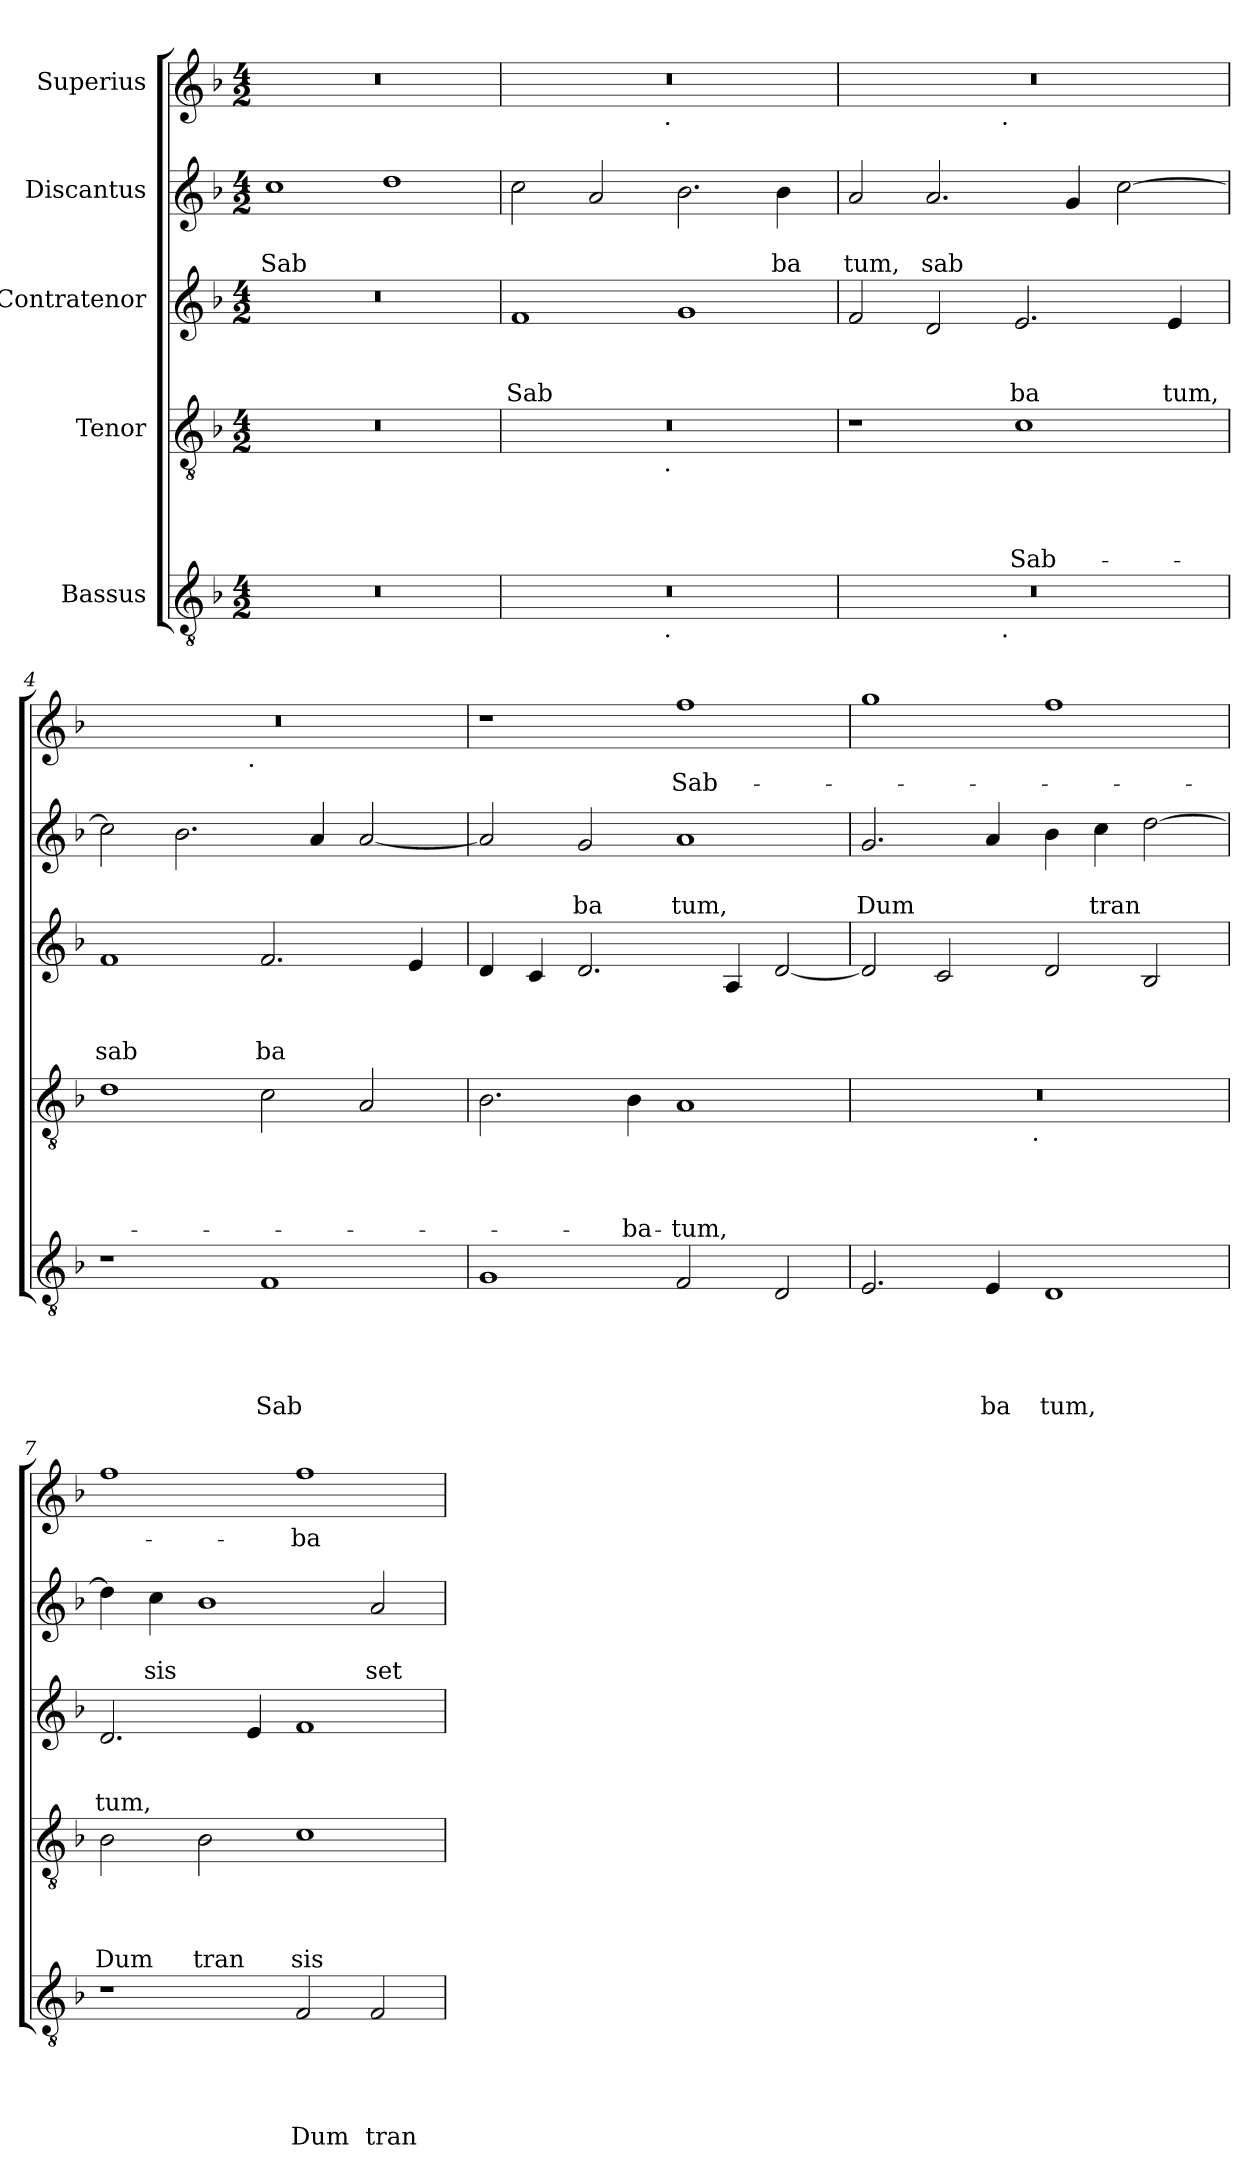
**kern	**text	**text	**text	**text	**text	**kern	**text	**text	**text	**text	**kern	**text	**text	**text	**kern	**text	**text	**kern	**text
*part5	*part5	*part5	*part5	*part5	*part5	*part4	*part4	*part4	*part4	*part4	*part3	*part3	*part3	*part3	*part2	*part2	*part2	*part1	*part1
*staff5	*staff5	*staff5	*staff5	*staff5	*staff5	*staff4	*staff4	*staff4	*staff4	*staff4	*staff3	*staff3	*staff3	*staff3	*staff2	*staff2	*staff2	*staff1	*staff1
*I"Bassus	*	*	*	*	*	*I"Tenor	*	*	*	*	*I"Contratenor	*	*	*	*I"Discantus	*	*	*I"Superius	*
*clefGv2	*	*	*	*	*	*clefGv2	*	*	*	*	*clefG2	*	*	*	*clefG2	*	*	*clefG2	*
*k[b-]	*	*	*	*	*	*k[b-]	*	*	*	*	*k[b-]	*	*	*	*k[b-]	*	*	*k[b-]	*
*F:	*	*	*	*	*	*F:	*	*	*	*	*F:	*	*	*	*F:	*	*	*F:	*
*M4/2	*	*	*	*	*	*M4/2	*	*	*	*	*M4/2	*	*	*	*M4/2	*	*	*M4/2	*
=1	=1	=1	=1	=1	=1	=1	=1	=1	=1	=1	=1	=1	=1	=1	=1	=1	=1	=1	=1
!	!	!	!	!	!	!	!	!	!	!	!	!	!	!	!	!	!LO:LY:b	!	!
0r	.	.	.	.	.	0r	.	.	.	.	0r	.	.	.	1cc	.	Sab	0r	.
.	.	.	.	.	.	.	.	.	.	.	.	.	.	.	1dd	.	.	.	.
=2	=2	=2	=2	=2	=2	=2	=2	=2	=2	=2	=2	=2	=2	=2	=2	=2	=2	=2	=2
!	!	!	!	!	!	!	!	!	!	!	!	!	!	!LO:LY:b	!	!	!	!	!
*^	*	*	*	*	*	*^	*	*	*	*	*	*	*	*	*	*	*	*^	*
0r	2ryy	.	.	.	.	.	0r	2ryy	.	.	.	.	1f	.	.	Sab	2cc\	.	.	0r	2ryy	.
.	4...ryy	.	.	.	.	.	.	4...ryy	.	.	.	.	.	.	.	.	2a/	.	.	.	4...ryy	.
!	!	!	!	!	!	!	!	!	!	!	!	!	!	!	!	!	!	!	!	!	!LO:TX:b:t=.	!
!	!	!	!	!	!	!	!	!LO:TX:b:t=.	!	!	!	!	!	!	!	!	!	!	!	!	!	!
!	!LO:TX:b:t=.	!	!	!	!	!	!	!	!	!	!	!	!	!	!	!	!	!	!	!	!	!
.	1ryy	.	.	.	.	.	.	1ryy	.	.	.	.	.	.	.	.	.	.	.	.	1ryy	.
.	.	.	.	.	.	.	.	.	.	.	.	.	1g	.	.	.	2.b-\	.	.	.	.	.
!	!	!	!	!	!	!	!	!	!	!	!	!	!	!	!	!	!	!	!LO:LY:b	!	!	!
.	.	.	.	.	.	.	.	.	.	.	.	.	.	.	.	.	4b-\	.	ba	.	.	.
.	32ryy	.	.	.	.	.	.	32ryy	.	.	.	.	.	.	.	.	.	.	.	.	32ryy	.
=3	=3	=3	=3	=3	=3	=3	=3	=3	=3	=3	=3	=3	=3	=3	=3	=3	=3	=3	=3	=3	=3	=3
!	!	!	!	!	!	!	!	!	!	!	!	!	!	!	!	!	!	!	!LO:LY:b	!	!	!
*	*	*	*	*	*	*	*v	*v	*	*	*	*	*	*	*	*	*	*	*	*	*	*
0r	2ryy	.	.	.	.	.	1r	.	.	.	.	2f/	.	.	.	2a/	.	tum,	0r	2ryy	.
!	!	!	!	!	!	!	!	!	!	!	!	!	!	!	!	!	!	!LO:LY:b	!	!	!
.	4...ryy	.	.	.	.	.	.	.	.	.	.	2d/	.	.	.	2.a/	.	sab	.	4...ryy	.
!	!	!	!	!	!	!	!	!	!	!	!	!	!	!	!	!	!	!	!	!LO:TX:b:t=.	!
!	!LO:TX:b:t=.	!	!	!	!	!	!	!	!	!	!	!	!	!	!	!	!	!	!	!	!
.	1ryy	.	.	.	.	.	.	.	.	.	.	.	.	.	.	.	.	.	.	1ryy	.
!	!	!	!	!	!	!	!	!	!	!	!LO:LY:b	!	!	!	!LO:LY:b	!	!	!	!	!	!
.	.	.	.	.	.	.	1c	.	.	.	Sab-	2.e/	.	.	ba	.	.	.	.	.	.
.	.	.	.	.	.	.	.	.	.	.	.	.	.	.	.	4g/	.	.	.	.	.
.	.	.	.	.	.	.	.	.	.	.	.	.	.	.	.	[>2cc\	.	.	.	.	.
!	!	!	!	!	!	!	!	!	!	!	!	!	!	!	!LO:LY:b	!	!	!	!	!	!
.	.	.	.	.	.	.	.	.	.	.	.	4e/	.	.	tum,	.	.	.	.	.	.
.	32ryy	.	.	.	.	.	.	.	.	.	.	.	.	.	.	.	.	.	.	32ryy	.
=4	=4	=4	=4	=4	=4	=4	=4	=4	=4	=4	=4	=4	=4	=4	=4	=4	=4	=4	=4	=4	=4
!	!	!	!	!	!	!	!	!	!	!	!	!	!	!	!LO:LY:b	!	!	!	!	!	!
*v	*v	*	*	*	*	*	*	*	*	*	*	*	*	*	*	*	*	*	*	*	*
1r	.	.	.	.	.	1d	.	.	.	.	1f	.	.	sab	2cc\]	.	.	0r	2ryy	.
.	.	.	.	.	.	.	.	.	.	.	.	.	.	.	2.b-\	.	.	.	4...ryy	.
!	!	!	!	!	!	!	!	!	!	!	!	!	!	!	!	!	!	!	!LO:TX:b:t=.	!
.	.	.	.	.	.	.	.	.	.	.	.	.	.	.	.	.	.	.	1ryy	.
!	!	!	!	!	!LO:LY:b	!	!	!	!	!	!	!	!	!LO:LY:b	!	!	!	!	!	!
1F	.	.	.	.	Sab	2c\	.	.	.	.	2.f/	.	.	ba	.	.	.	.	.	.
.	.	.	.	.	.	.	.	.	.	.	.	.	.	.	4a/	.	.	.	.	.
.	.	.	.	.	.	2A/	.	.	.	.	.	.	.	.	[<2a/	.	.	.	.	.
.	.	.	.	.	.	.	.	.	.	.	4e/	.	.	.	.	.	.	.	.	.
.	.	.	.	.	.	.	.	.	.	.	.	.	.	.	.	.	.	.	32ryy	.
*	*	*	*	*	*	*	*	*	*	*	*	*	*	*	*	*	*	*v	*v	*
=5	=5	=5	=5	=5	=5	=5	=5	=5	=5	=5	=5	=5	=5	=5	=5	=5	=5	=5	=5
1G	.	.	.	.	.	2.B-\	.	.	.	.	4d/	.	.	.	2a/]	.	.	1r	.
.	.	.	.	.	.	.	.	.	.	.	4c/	.	.	.	.	.	.	.	.
!	!	!	!	!	!	!	!	!	!	!	!	!	!	!	!	!	!LO:LY:b	!	!
.	.	.	.	.	.	.	.	.	.	.	2.d/	.	.	.	2g/	.	ba	.	.
!	!	!	!	!	!	!	!	!	!	!LO:LY:b	!	!	!	!	!	!	!	!	!
.	.	.	.	.	.	4B-\	.	.	.	-ba-	.	.	.	.	.	.	.	.	.
!	!	!	!	!	!	!	!	!	!	!LO:LY:b	!	!	!	!	!	!	!LO:LY:b	!	!LO:LY:b
2F/	.	.	.	.	.	1A	.	.	.	-tum,	.	.	.	.	1a	.	tum,	1ff	Sab-
.	.	.	.	.	.	.	.	.	.	.	4A/	.	.	.	.	.	.	.	.
2D/	.	.	.	.	.	.	.	.	.	.	[<2d/	.	.	.	.	.	.	.	.
=6	=6	=6	=6	=6	=6	=6	=6	=6	=6	=6	=6	=6	=6	=6	=6	=6	=6	=6	=6
!	!	!	!	!	!	!	!	!	!	!	!	!	!	!	!	!	!LO:LY:b	!	!
*	*	*	*	*	*	*^	*	*	*	*	*	*	*	*	*	*	*	*	*
2.E/	.	.	.	.	.	0r	2ryy	.	.	.	.	2d/]	.	.	.	2.g/	.	Dum	1gg	.
.	.	.	.	.	.	.	4...ryy	.	.	.	.	2c/	.	.	.	.	.	.	.	.
!	!	!	!	!	!LO:LY:b	!	!	!	!	!	!	!	!	!	!	!	!	!	!	!
4E/	.	.	.	.	ba	.	.	.	.	.	.	.	.	.	.	4a/	.	.	.	.
!	!	!	!	!	!	!	!LO:TX:b:t=.	!	!	!	!	!	!	!	!	!	!	!	!	!
.	.	.	.	.	.	.	1ryy	.	.	.	.	.	.	.	.	.	.	.	.	.
!	!	!	!	!	!LO:LY:b	!	!	!	!	!	!	!	!	!	!	!	!	!	!	!
1D	.	.	.	.	tum,	.	.	.	.	.	.	2d/	.	.	.	4b-\	.	.	1ff	.
!	!	!	!	!	!	!	!	!	!	!	!	!	!	!	!	!	!	!LO:LY:b	!	!
.	.	.	.	.	.	.	.	.	.	.	.	.	.	.	.	4cc\	.	tran	.	.
.	.	.	.	.	.	.	.	.	.	.	.	2B-/	.	.	.	[<2dd\	.	.	.	.
.	.	.	.	.	.	.	32ryy	.	.	.	.	.	.	.	.	.	.	.	.	.
!!LO:LB:g=z
=7	=7	=7	=7	=7	=7	=7	=7	=7	=7	=7	=7	=7	=7	=7	=7	=7	=7	=7	=7	=7
!	!	!	!	!	!	!	!	!	!	!	!LO:LY:b	!	!	!	!LO:LY:b	!	!	!	!	!
*	*	*	*	*	*	*v	*v	*	*	*	*	*	*	*	*	*	*	*	*	*
1r	.	.	.	.	.	2B-\	.	.	.	Dum	2.d/	.	.	tum,	4dd\]	.	.	1ff	.
!	!	!	!	!	!	!	!	!	!	!	!	!	!	!	!	!	!LO:LY:b	!	!
.	.	.	.	.	.	.	.	.	.	.	.	.	.	.	4cc\	.	sis	.	.
!	!	!	!	!	!	!	!	!	!	!LO:LY:b	!	!	!	!	!	!	!	!	!
.	.	.	.	.	.	2B-\	.	.	.	tran	.	.	.	.	1b-	.	.	.	.
.	.	.	.	.	.	.	.	.	.	.	4e/	.	.	.	.	.	.	.	.
!	!	!	!	!	!LO:LY:b	!	!	!	!	!LO:LY:b	!	!	!	!	!	!	!	!	!LO:LY:b
2F/	.	.	.	.	Dum	1c	.	.	.	sis	1f	.	.	.	.	.	.	1ff	-ba
!	!	!	!	!	!LO:LY:b	!	!	!	!	!	!	!	!	!	!	!	!LO:LY:b	!	!
2F/	.	.	.	.	tran	.	.	.	.	.	.	.	.	.	2a/	.	set	.	.
=	=	=	=	=	=	=	=	=	=	=	=	=	=	=	=	=	=	=	=
*-	*-	*-	*-	*-	*-	*-	*-	*-	*-	*-	*-	*-	*-	*-	*-	*-	*-	*-	*-
